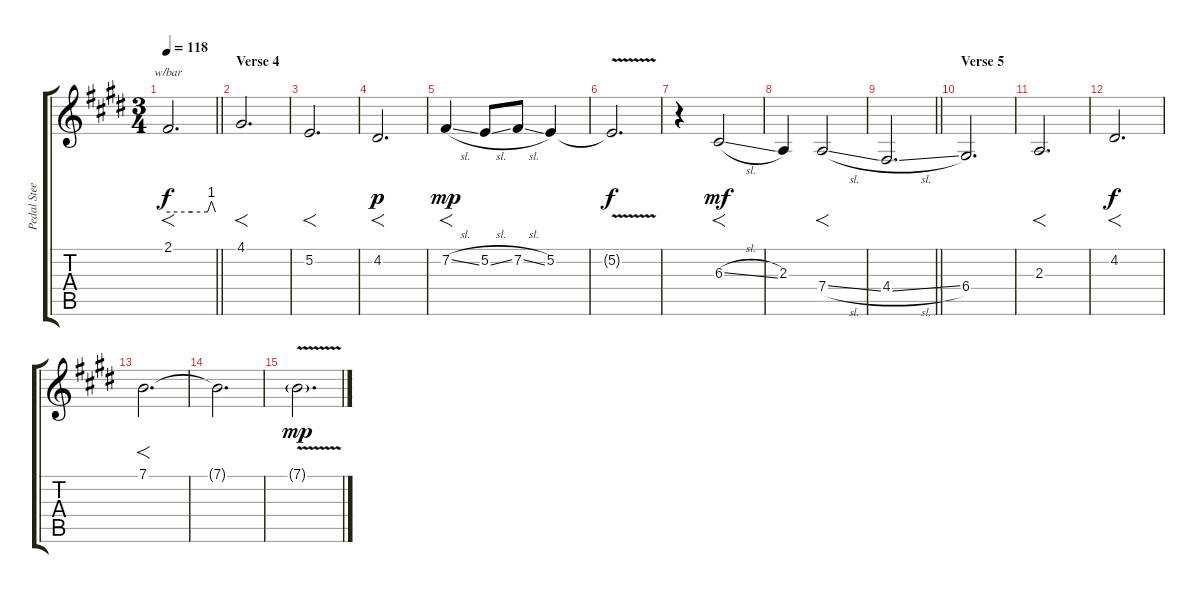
\track ("Pedal Steel Guitar" "Pedal Stee") {instrument lead4chiff}
\staff {score tabs}
\tuning (E4 B3 G3 D3 A2 E2) {hide}
\ts (3 4)
\tempo 118
\clef g2
\barLineRight lightlight
\ks e
2.1.2{f d tbe (custom default 0 0 30 0 50 0 55 4 60 0) dy f} |
\section ("" "Verse 4")
4.1.2{f d} |
5.2.2{f d} |
4.2.2{f d dy p} |
7.2{sl}.4{f dy mp} 5.2{sl}.8 7.2{sl}.8 5.2.4 |
5.2{v t}.2{d dy f} |
r.4 6.3{sl}.2{f dy mf} |
2.3.4 7.4{sl}.2{f} |
\barLineRight lightlight
4.4{sl}.2{d} |
\section ("" "Verse 5")
6.4.2{d} |
2.3.2{f d} |
4.2.2{f d dy f} |
7.1.2{f d} |
7.1{t}.2{d} |
7.1{v g}.2{d dy mp}
